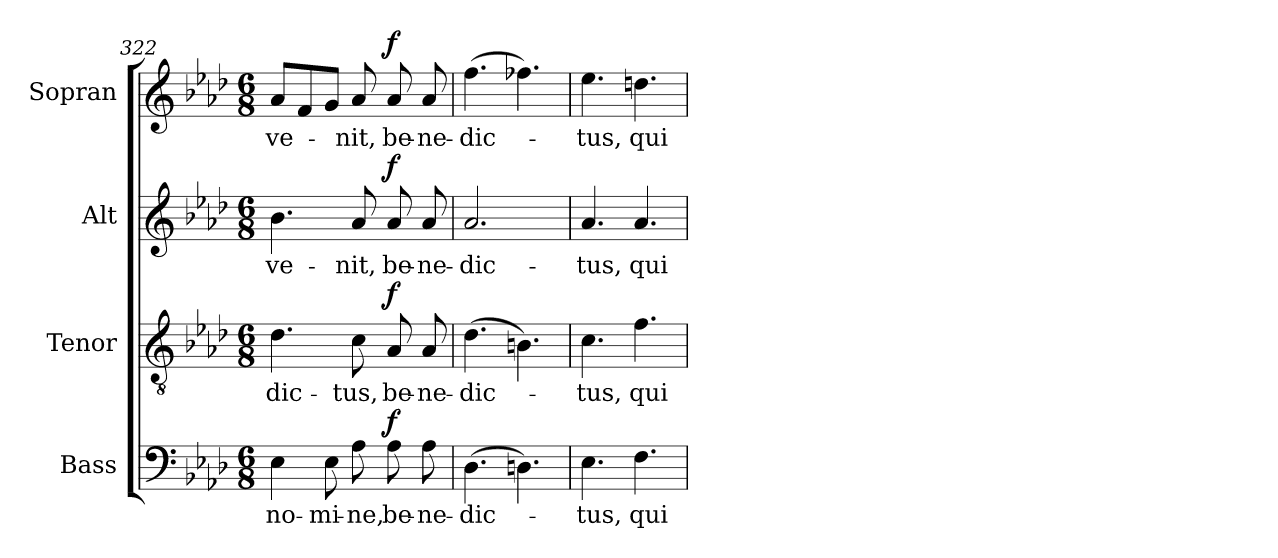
**kern	**text	**dynam	**kern	**text	**dynam	**kern	**text	**dynam	**kern	**text	**dynam
*part4	*part4	*part4	*part3	*part3	*part3	*part2	*part2	*part2	*part1	*part1	*part1
*staff4	*staff4	*staff4	*staff3	*staff3	*staff3	*staff2	*staff2	*staff2	*staff1	*staff1	*staff1
*I"Bass	*	*	*I"Tenor	*	*	*I"Alt	*	*	*I"Sopran	*	*
*I'B.	*	*	*I'T.	*	*	*I'A.	*	*	*I'S.	*	*
!!LO:PB:g=z
*clefF4	*	*	*clefGv2	*	*	*clefG2	*	*	*clefG2	*	*
*k[b-e-a-d-]	*	*	*k[b-e-a-d-]	*	*	*k[b-e-a-d-]	*	*	*k[b-e-a-d-]	*	*
*A-:	*	*	*A-:	*	*	*A-:	*	*	*A-:	*	*
*M6/8	*	*	*M6/8	*	*	*M6/8	*	*	*M6/8	*	*
=322	=322	=322	=322	=322	=322	=322	=322	=322	=322	=322	=322
!	!LO:LY:b	!	!	!LO:LY:b	!	!	!LO:LY:b	!	!	!LO:LY:b	!
4E-\	no-	.	4.d-\	-dic-	.	4.b-\	ve-	.	8a-/L	ve-	.
.	.	.	.	.	.	.	.	.	8f/	.	.
!	!LO:LY:b	!	!	!	!	!	!	!	!	!	!
8E-\	-mi-	.	.	.	.	.	.	.	8g/J	.	.
!	!LO:LY:b	!	!	!LO:LY:b	!	!	!LO:LY:b	!	!	!LO:LY:b	!
8A-\	-ne,	.	8c\	-tus,	.	8a-/	-nit,	.	8a-/	-nit,	.
!	!LO:LY:b	!LO:DY:a	!	!LO:LY:b	!LO:DY:a	!	!LO:LY:b	!LO:DY:a	!	!LO:LY:b	!LO:DY:a
8A-\	be-	f	8A-/	be-	f	8a-/	be-	f	8a-/	be-	f
!	!LO:LY:b	!	!	!LO:LY:b	!	!	!LO:LY:b	!	!	!LO:LY:b	!
8A-\	-ne-	.	8A-/	-ne-	.	8a-/	-ne-	.	8a-/	-ne-	.
=323	=323	=323	=323	=323	=323	=323	=323	=323	=323	=323	=323
!	!LO:LY:b	!	!	!LO:LY:b	!	!	!LO:LY:b	!	!	!LO:LY:b	!
(>4.D-\	-dic-	.	(>4.d-\	-dic-	.	2.a-/	-dic-	.	(>4.ff\	-dic-	.
4.Dn\)	.	.	4.Bn\)	.	.	.	.	.	4.ff-X\)	.	.
=324	=324	=324	=324	=324	=324	=324	=324	=324	=324	=324	=324
!	!LO:LY:b	!	!	!LO:LY:b	!	!	!LO:LY:b	!	!	!LO:LY:b	!
4.E-\	-tus,	.	4.c\	-tus,	.	4.a-/	-tus,	.	4.ee-\	-tus,	.
!	!LO:LY:b	!	!	!LO:LY:b	!	!	!LO:LY:b	!	!	!LO:LY:b	!
4.F\	qui	.	4.f\	qui	.	4.a-/	qui	.	4.ddn\	qui	.
=	=	=	=	=	=	=	=	=	=	=	=
*-	*-	*-	*-	*-	*-	*-	*-	*-	*-	*-	*-
